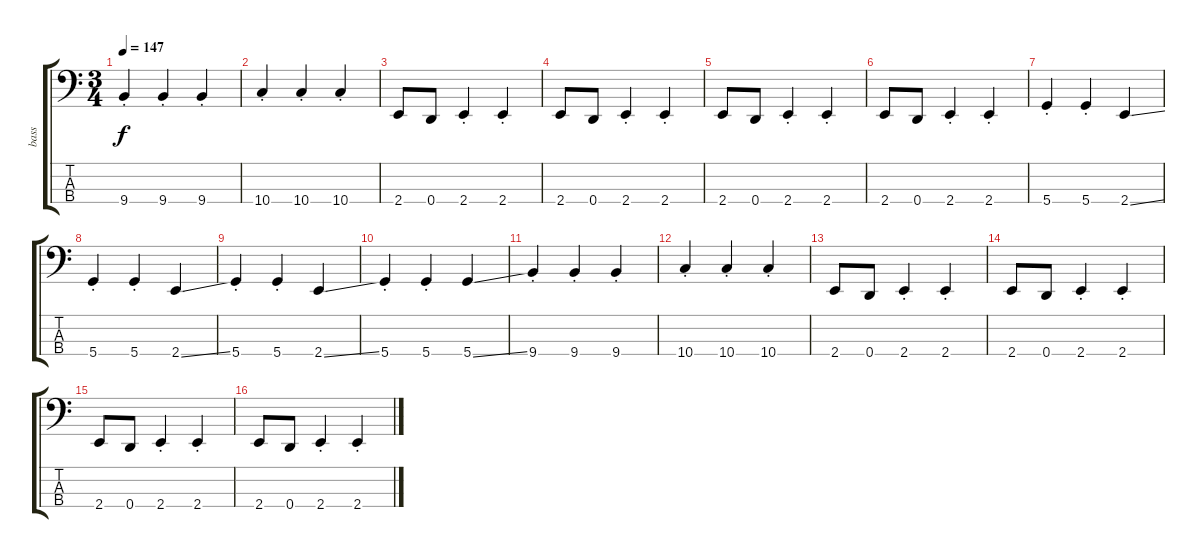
\track ("bass" "bass") {instrument electricbasspick}
\staff {score tabs}
\tuning (G2 D2 A1 D1) {hide}
\ts (3 4)
\tempo 147
\clef f4
\ks c
9.4{st}.4{dy f} 9.4{st}.4 9.4{st}.4 |
10.4{st}.4 10.4{st}.4 10.4{st}.4 |
2.4.8 0.4.8 2.4{st}.4 2.4{st}.4 |
2.4.8 0.4.8 2.4{st}.4 2.4{st}.4 |
2.4.8 0.4.8 2.4{st}.4 2.4{st}.4 |
2.4.8 0.4.8 2.4{st}.4 2.4{st}.4 |
5.4{st}.4 5.4{st}.4 2.4{ss}.4 |
5.4{st}.4 5.4{st}.4 2.4{ss}.4 |
5.4{st}.4 5.4{st}.4 2.4{ss}.4 |
5.4{st}.4 5.4{st}.4 5.4{ss}.4 |
9.4{st}.4 9.4{st}.4 9.4{st}.4 |
10.4{st}.4 10.4{st}.4 10.4{st}.4 |
2.4.8 0.4.8 2.4{st}.4 2.4{st}.4 |
2.4.8 0.4.8 2.4{st}.4 2.4{st}.4 |
2.4.8 0.4.8 2.4{st}.4 2.4{st}.4 |
2.4.8 0.4.8 2.4{st}.4 2.4{st}.4
